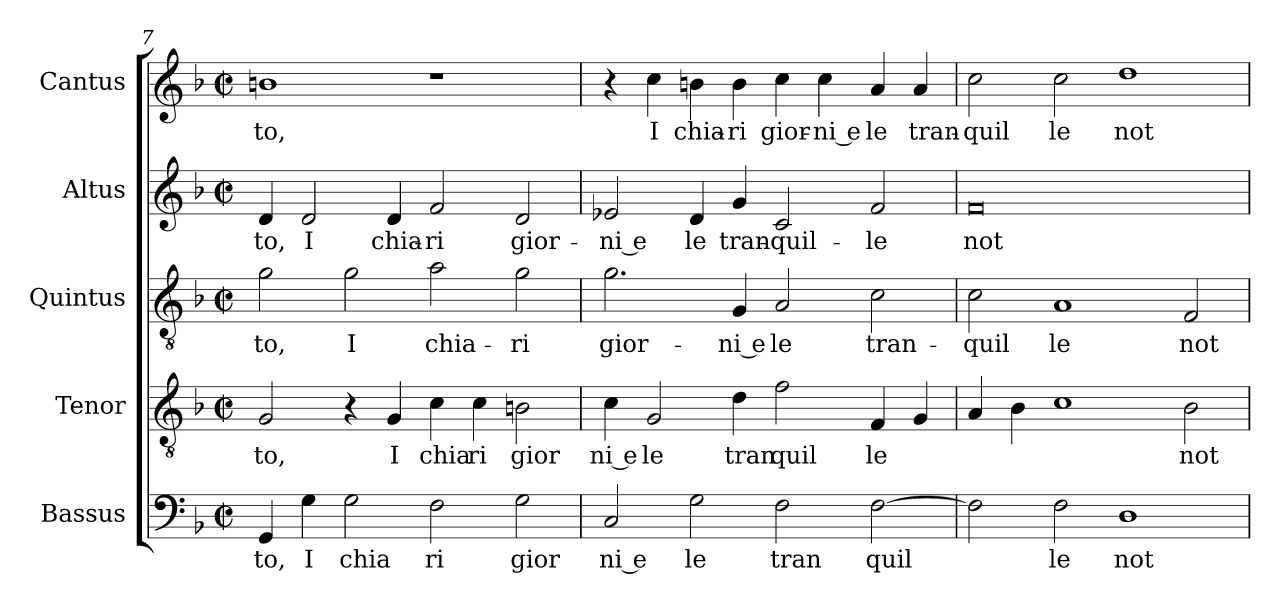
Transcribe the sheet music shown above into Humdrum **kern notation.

**kern	**text	**kern	**text	**kern	**text	**kern	**text	**kern	**text
*part5	*part5	*part4	*part4	*part3	*part3	*part2	*part2	*part1	*part1
*staff5	*staff5	*staff4	*staff4	*staff3	*staff3	*staff2	*staff2	*staff1	*staff1
*I"Bassus	*	*I"Tenor	*	*I"Quintus	*	*I"Altus	*	*I"Cantus	*
*clefF4	*	*clefGv2	*	*clefGv2	*	*clefG2	*	*clefG2	*
*k[b-]	*	*k[b-]	*	*k[b-]	*	*k[b-]	*	*k[b-]	*
*F:	*	*F:	*	*F:	*	*F:	*	*F:	*
*M2/2	*	*M2/2	*	*M2/2	*	*M2/2	*	*M2/2	*
*met(c|)	*	*met(c|)	*	*met(c|)	*	*met(c|)	*	*met(c|)	*
=7	=7	=7	=7	=7	=7	=7	=7	=7	=7
!	!LO:LY:b:cj	!	!LO:LY:b:cj	!	!LO:LY:b:cj	!	!LO:LY:b:cj	!	!LO:LY:b:cj
4GG/	to,	2G/	to,	2g\	-to,	4d/	-to,	1bn	-to,
!	!LO:LY:b:cj	!	!	!	!	!	!LO:LY:b:cj	!	!
4G\	I	.	.	.	.	2d/	I	.	.
!	!LO:LY:b:cj	!	!	!	!LO:LY:b:cj	!	!	!	!
2G\	chia	4r	.	2g\	I	.	.	.	.
!	!	!	!LO:LY:b:cj	!	!	!	!LO:LY:b:cj	!	!
.	.	4G/	I	.	.	4d/	chia-	.	.
!	!LO:LY:b:cj	!	!LO:LY:b:cj	!	!LO:LY:b:cj	!	!LO:LY:b:cj	!	!
2F\	ri	4c\	chia	2a\	chia-	2f/	-ri	1r	.
!	!	!	!LO:LY:b:cj	!	!	!	!	!	!
.	.	4c\	ri	.	.	.	.	.	.
!	!LO:LY:b:cj	!	!LO:LY:b:cj	!	!LO:LY:b:cj	!	!LO:LY:b:cj	!	!
2G\	gior	2Bn\	gior	2g\	-ri	2d/	gior-	.	.
=8	=8	=8	=8	=8	=8	=8	=8	=8	=8
!	!LO:LY:b:rj	!	!LO:LY:b:rj	!	!LO:LY:b:cj	!	!LO:LY:b:rj	!	!
2C/	ni e	4c\	ni e	2.g\	gior-	2e-X/	-ni e	4r	.
!	!	!	!LO:LY:b:cj	!	!	!	!	!	!LO:LY:b:cj
.	.	2G/	le	.	.	.	.	4cc\	I
!	!LO:LY:b:cj	!	!	!	!	!	!LO:LY:b:cj	!	!LO:LY:b:cj
2G\	le	.	.	.	.	4d/	le	4bn\	chia-
!	!	!	!LO:LY:b:cj	!	!LO:LY:b:rj	!	!LO:LY:b:cj	!	!LO:LY:b:cj
.	.	4d\	tran	4G/	-ni e	4g/	tran-	4b\	-ri
!	!LO:LY:b:cj	!	!LO:LY:b:cj	!	!LO:LY:b:cj	!	!LO:LY:b:cj	!	!LO:LY:b:cj
2F\	tran	2f\	quil	2A/	le	2c/	-quil-	4cc\	gior-
!	!	!	!	!	!	!	!	!	!LO:LY:b:rj
.	.	.	.	.	.	.	.	4cc\	-ni e
!	!LO:LY:b	!	!LO:LY:b:cj	!	!LO:LY:b:cj	!	!LO:LY:b:cj	!	!LO:LY:b:cj
[>2F\	quil	4F/	le	2c\	tran-	2f/	-le	4a/	le
!	!	!	!	!	!	!	!	!	!LO:LY:b:cj
.	.	4G/	.	.	.	.	.	4a/	tran-
!!LO:LB:g=z
=9	=9	=9	=9	=9	=9	=9	=9	=9	=9
!	!	!	!	!	!LO:LY:b:cj	!	!LO:LY:b:cj	!	!LO:LY:b:cj
2F\]	.	4A/	.	2c\	-quil	0f	not	2cc\	-quil
.	.	4B-\	.	.	.	.	.	.	.
!	!LO:LY:b:cj	!	!	!	!LO:LY:b:cj	!	!	!	!LO:LY:b:cj
2F\	le	1c	.	1A	le	.	.	2cc\	le
!	!LO:LY:b:cj	!	!	!	!	!	!	!	!LO:LY:b:cj
1D	not-	.	.	.	.	.	.	1dd	not
!	!	!	!LO:LY:b:cj	!	!LO:LY:b:cj	!	!	!	!
.	.	2B-\	not-	2F/	not	.	.	.	.
=	=	=	=	=	=	=	=	=	=
*-	*-	*-	*-	*-	*-	*-	*-	*-	*-
